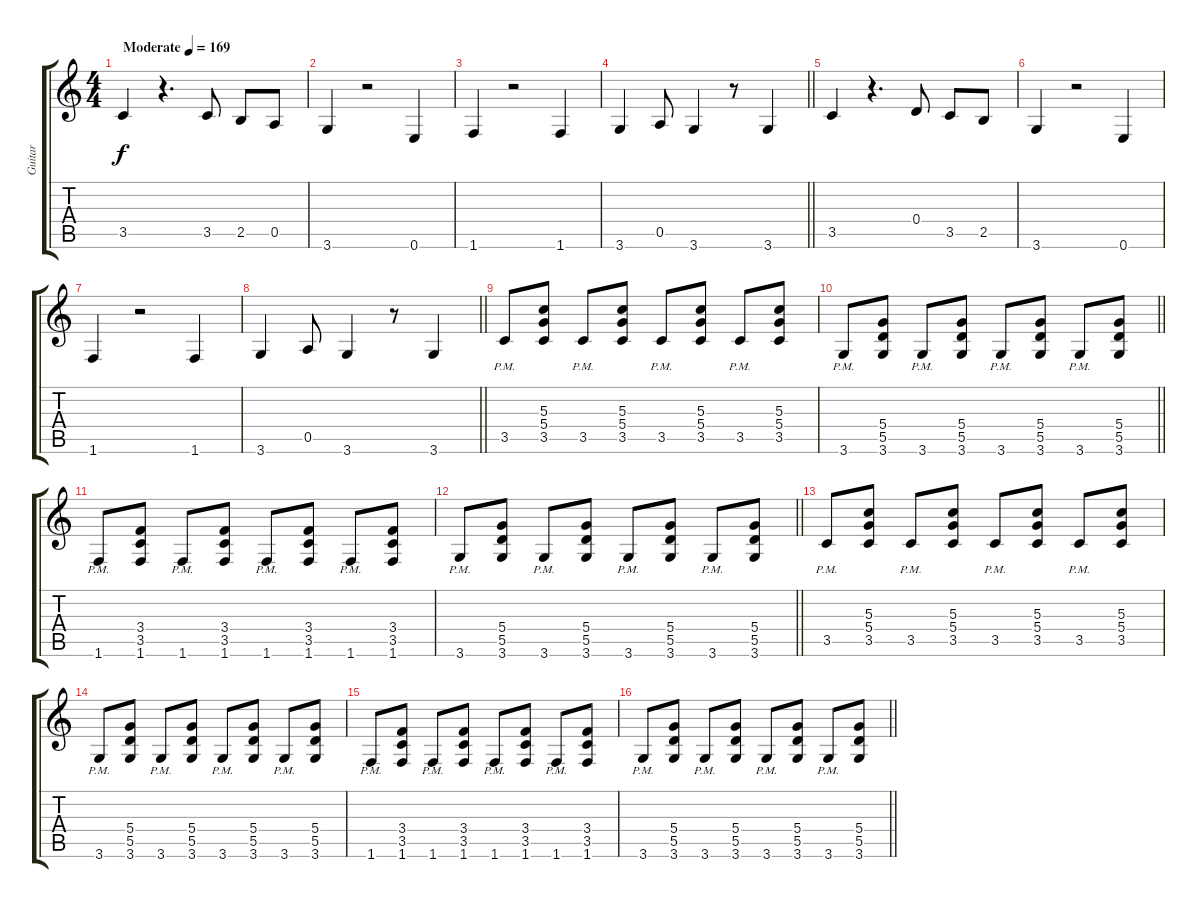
\track ("Guitar" "Guitar") {instrument electricguitarjazz}
\staff {score tabs}
\tuning (E4 B3 G3 D3 A2 E2) {hide}
\ts (4 4)
\tempo (169 "Moderate")
\clef g2
\ks c
3.5.4{dy f instrument electricguitarjazz} r.4{d} 3.5.8 2.5.8 0.5.8 |
3.6.4 r.2 0.6.4 |
1.6.4 r.2 1.6.4 |
\barLineRight lightlight
3.6.4 0.5.8 3.6.4 r.8 3.6.4 |
3.5.4 r.4{d} 0.4.8 3.5.8 2.5.8 |
3.6.4 r.2 0.6.4 |
1.6.4 r.2 1.6.4 |
\barLineRight lightlight
3.6.4 0.5.8 3.6.4 r.8 3.6.4 |
\section ("" "")
3.5{pm}.8 (5.3 5.4 3.5).8 3.5{pm}.8 (5.3 5.4 3.5).8 3.5{pm}.8 (5.3 5.4 3.5).8 3.5{pm}.8 (5.3 5.4 3.5).8 |
\barLineRight lightlight
3.6{pm}.8 (5.4 5.5 3.6).8 3.6{pm}.8 (5.4 5.5 3.6).8 3.6{pm}.8 (5.4 5.5 3.6).8 3.6{pm}.8 (5.4 5.5 3.6).8 |
1.6{pm}.8 (3.4 3.5 1.6).8 1.6{pm}.8 (3.4 3.5 1.6).8 1.6{pm}.8 (3.4 3.5 1.6).8 1.6{pm}.8 (3.4 3.5 1.6).8 |
\barLineRight lightlight
3.6{pm}.8 (5.4 5.5 3.6).8 3.6{pm}.8 (5.4 5.5 3.6).8 3.6{pm}.8 (5.4 5.5 3.6).8 3.6{pm}.8 (5.4 5.5 3.6).8 |
3.5{pm}.8 (5.3 5.4 3.5).8 3.5{pm}.8 (5.3 5.4 3.5).8 3.5{pm}.8 (5.3 5.4 3.5).8 3.5{pm}.8 (5.3 5.4 3.5).8 |
3.6{pm}.8 (5.4 5.5 3.6).8 3.6{pm}.8 (5.4 5.5 3.6).8 3.6{pm}.8 (5.4 5.5 3.6).8 3.6{pm}.8 (5.4 5.5 3.6).8 |
1.6{pm}.8 (3.4 3.5 1.6).8 1.6{pm}.8 (3.4 3.5 1.6).8 1.6{pm}.8 (3.4 3.5 1.6).8 1.6{pm}.8 (3.4 3.5 1.6).8 |
\barLineRight lightlight
3.6{pm}.8 (5.4 5.5 3.6).8 3.6{pm}.8 (5.4 5.5 3.6).8 3.6{pm}.8 (5.4 5.5 3.6).8 3.6{pm}.8 (5.4 5.5 3.6).8
